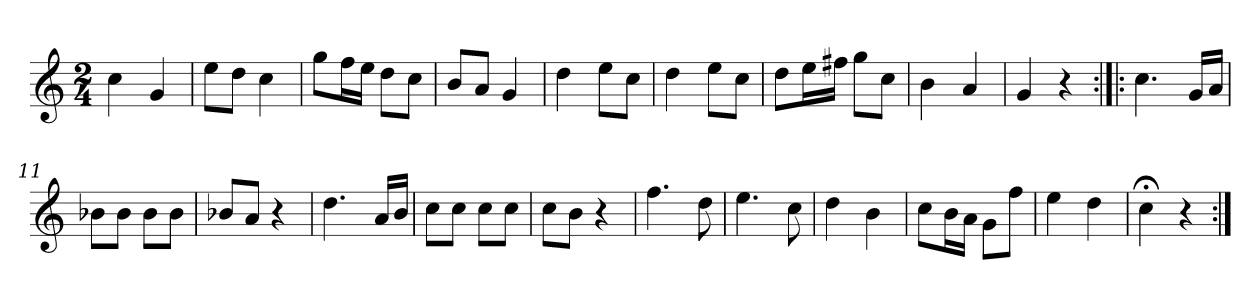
**kern
*part1
*staff1
*clefG2
*k[]
*C:
*M2/4
*MM120
=1
4cc
4g
=2
8ee\L
8dd\J
4cc
=3
8gg\L
16ff\L
16ee\JJ
8dd\L
8cc\J
=4
8b/L
8a/J
4g
=5
4dd
8ee\L
8cc\J
=6
4dd
8ee\L
8cc\J
=7
8dd\L
16ee\L
16ff#X\JJ
8gg\L
8cc\J
=8
4b
4a
=9
4g
4r
=10:|!|:
4.cc
16g/LL
16a/JJ
=11
8b-X\L
8b-\J
8b-\L
8b-\J
=12
8b-X/L
8a/J
4r
=13
4.dd
16a/LL
16b/JJ
=14
8cc\L
8cc\J
8cc\L
8cc\J
=15
8cc\L
8b\J
4r
=16
4.ff
8dd
=17
4.ee
8cc
=18
4dd
4b
=19
8cc\L
16b\L
16a\JJ
8g\L
8ff\J
=20
4ee
4dd
=21
4cc;<
4r
=:|!
*-
